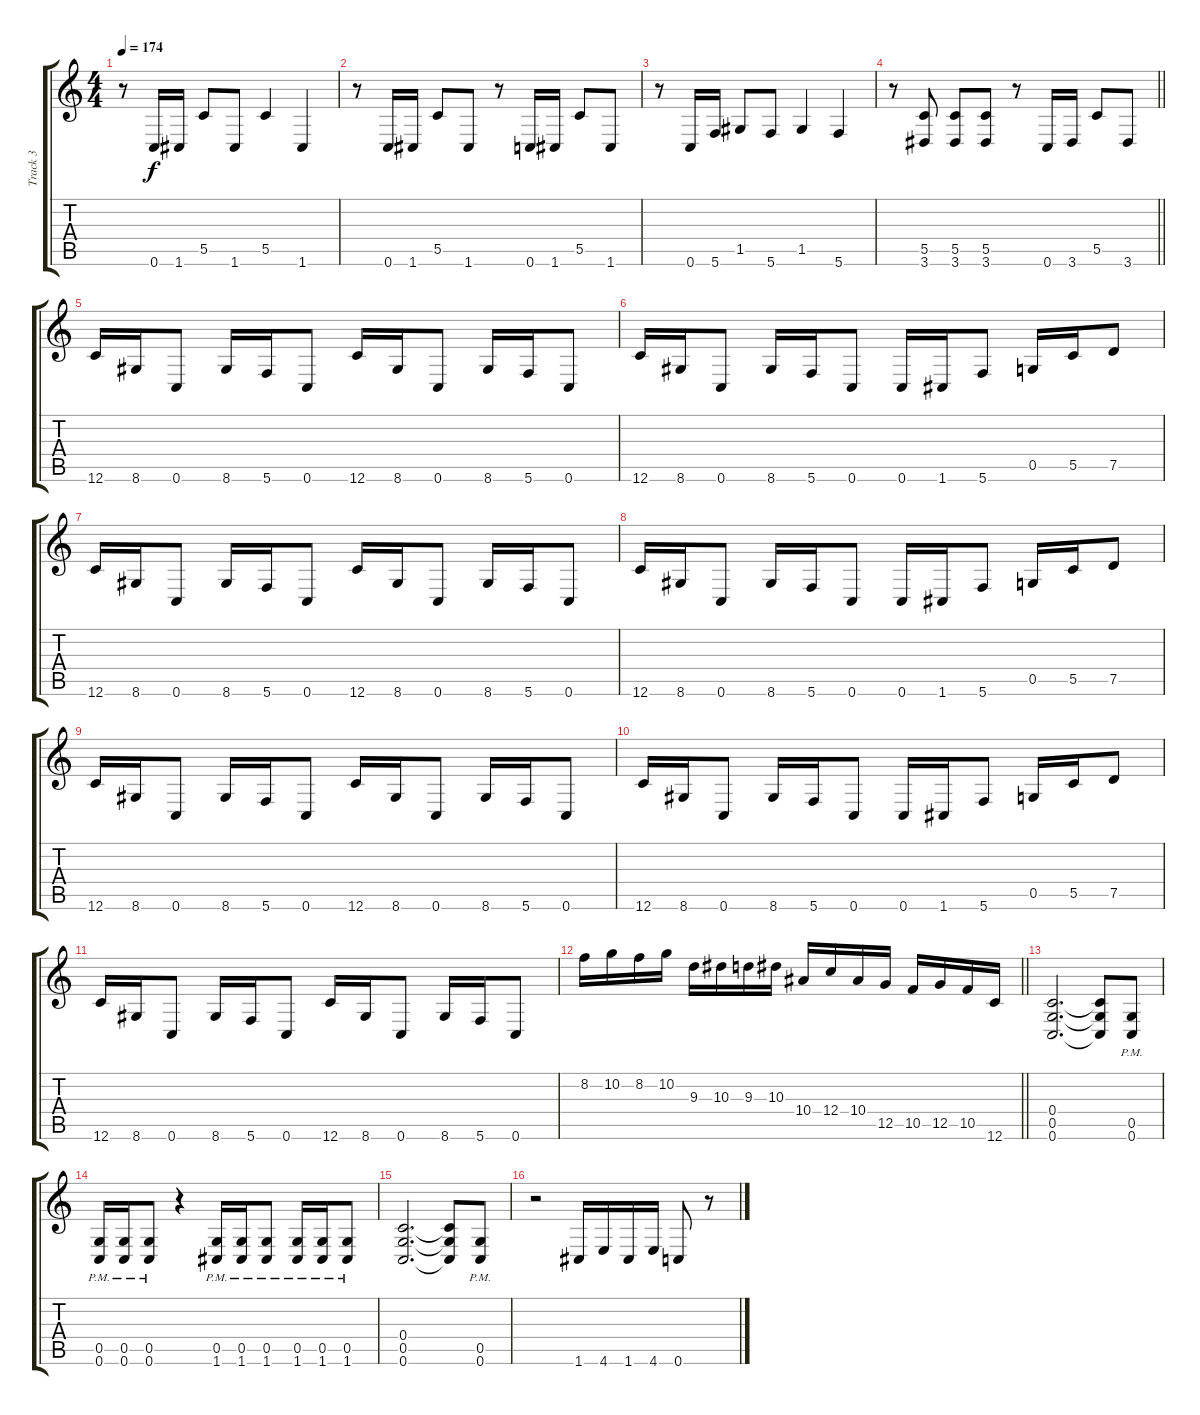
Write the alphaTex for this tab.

\track ("Track 3" "Track 3") {instrument distortionguitar}
\staff {score tabs}
\tuning (D4 A3 F3 C3 G2 C2) {hide}
\ts (4 4)
\tempo 174
\clef g2
\ks c
r.8{dy f} 0.6.16 1.6.16 5.5.8 1.6.8 5.5.4 1.6.4 |
r.8 0.6.16 1.6.16 5.5.8 1.6.8 r.8 0.6.16 1.6.16 5.5.8 1.6.8 |
r.8 0.6.16 5.6.16 1.5.8 5.6.8 1.5.4 5.6.4 |
\barLineRight lightlight
r.8 (5.5 3.6).8 (5.5 3.6).8 (5.5 3.6).8 r.8 0.6.16 3.6.16 5.5.8 3.6.8 |
\section ("" "")
12.6.16 8.6.16 0.6.8 8.6.16 5.6.16 0.6.8 12.6.16 8.6.16 0.6.8 8.6.16 5.6.16 0.6.8 |
12.6.16 8.6.16 0.6.8 8.6.16 5.6.16 0.6.8 0.6.16 1.6.16 5.6.8 0.5.16 5.5.16 7.5.8 |
12.6.16 8.6.16 0.6.8 8.6.16 5.6.16 0.6.8 12.6.16 8.6.16 0.6.8 8.6.16 5.6.16 0.6.8 |
12.6.16 8.6.16 0.6.8 8.6.16 5.6.16 0.6.8 0.6.16 1.6.16 5.6.8 0.5.16 5.5.16 7.5.8 |
12.6.16 8.6.16 0.6.8 8.6.16 5.6.16 0.6.8 12.6.16 8.6.16 0.6.8 8.6.16 5.6.16 0.6.8 |
12.6.16 8.6.16 0.6.8 8.6.16 5.6.16 0.6.8 0.6.16 1.6.16 5.6.8 0.5.16 5.5.16 7.5.8 |
12.6.16 8.6.16 0.6.8 8.6.16 5.6.16 0.6.8 12.6.16 8.6.16 0.6.8 8.6.16 5.6.16 0.6.8 |
\barLineRight lightlight
8.2.16 10.2.16 8.2.16 10.2.16 9.3.16 10.3.16 9.3.16 10.3.16 10.4.16 12.4.16 10.4.16 12.5.16 10.5.16 12.5.16 10.5.16 12.6.16 |
\section ("" "")
(0.4 0.5 0.6).2{d} (0.4{t} 0.5{t} 0.6{t}).8 (0.5{pm} 0.6{pm}).8 |
(0.5{pm} 0.6{pm}).16 (0.5{pm} 0.6{pm}).16 (0.5{pm} 0.6{pm}).8 r.4 (0.5{pm} 1.6{pm}).16 (0.5{pm} 1.6{pm}).16 (0.5{pm} 1.6{pm}).8 (0.5{pm} 1.6{pm}).16 (0.5{pm} 1.6{pm}).16 (0.5{pm} 1.6{pm}).8 |
(0.4 0.5 0.6).2{d} (0.4{t} 0.5{t} 0.6{t}).8 (0.5{pm} 0.6{pm}).8 |
r.2 1.6.16 4.6.16 1.6.16 4.6.16 0.6.8 r.8
